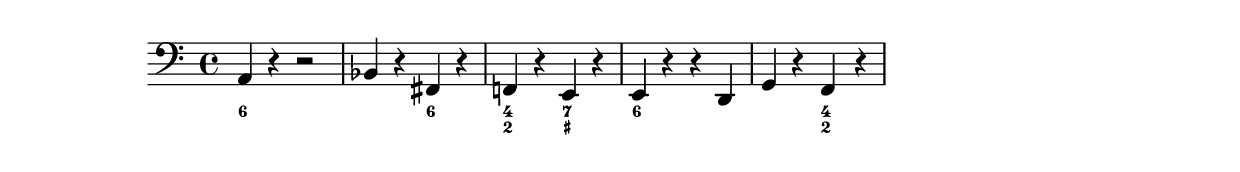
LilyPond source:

\version "2.18.2"
\book {
  \header {
  }

  \bookpart {
    <<
    \new Staff = ContinuoStaff \with { }

    \context Staff = ContinuoStaff {
      \relative c {
        \clef "bass"
        a4 r r2
        bes4 r fis r
        f! r e r
        e r r d
        g r f r
      }
    }

    \figures {
      <6>4 s s2
      s4 s <6> s
      <4 2> s <7 _+> s
      <6> s s s
      s s <4 2>
    }

    >>
  }
}
